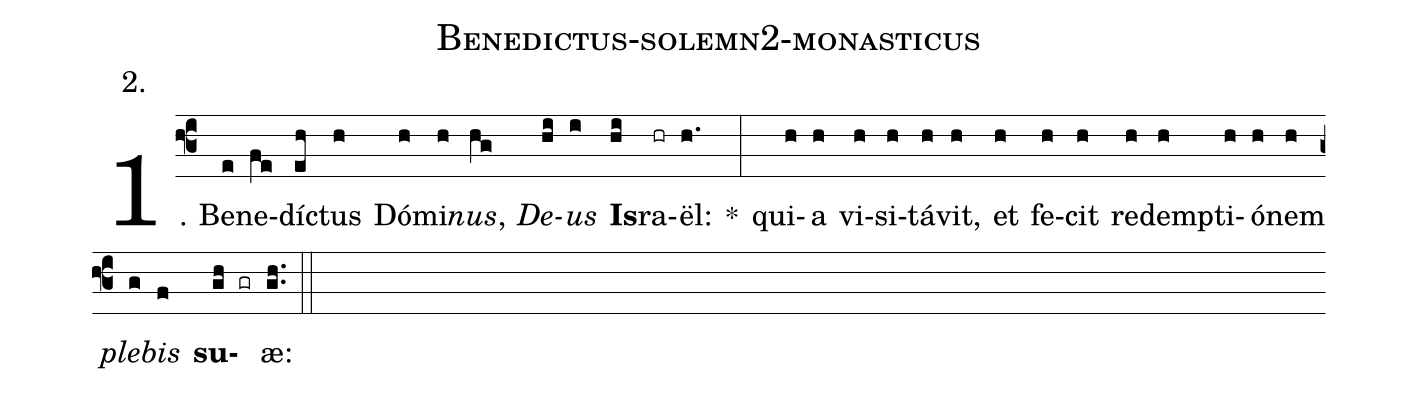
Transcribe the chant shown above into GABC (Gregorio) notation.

name: Benedictus-solemn2-monasticus;
annotation: 2.;
%%
(f3)1. Be(e)ne(fe)díc(eh)tus(h) Dó(h)mi(h)<i>nus</i>,(hg) <i>De</i>(hi)<i>us</i>(i) <b>Is</b>(hi)ra(hr)ël:(h.) *(:) qui(h)a(h) vi(h)si(h)tá(h)vit,(h) et(h) fe(h)cit(h) red(h)emp(h)ti(h)ó(h)nem(h) <i>ple</i>(g)<i>bis</i>(f) <b>su</b>(gh gr)æ:(gh..) (::)
